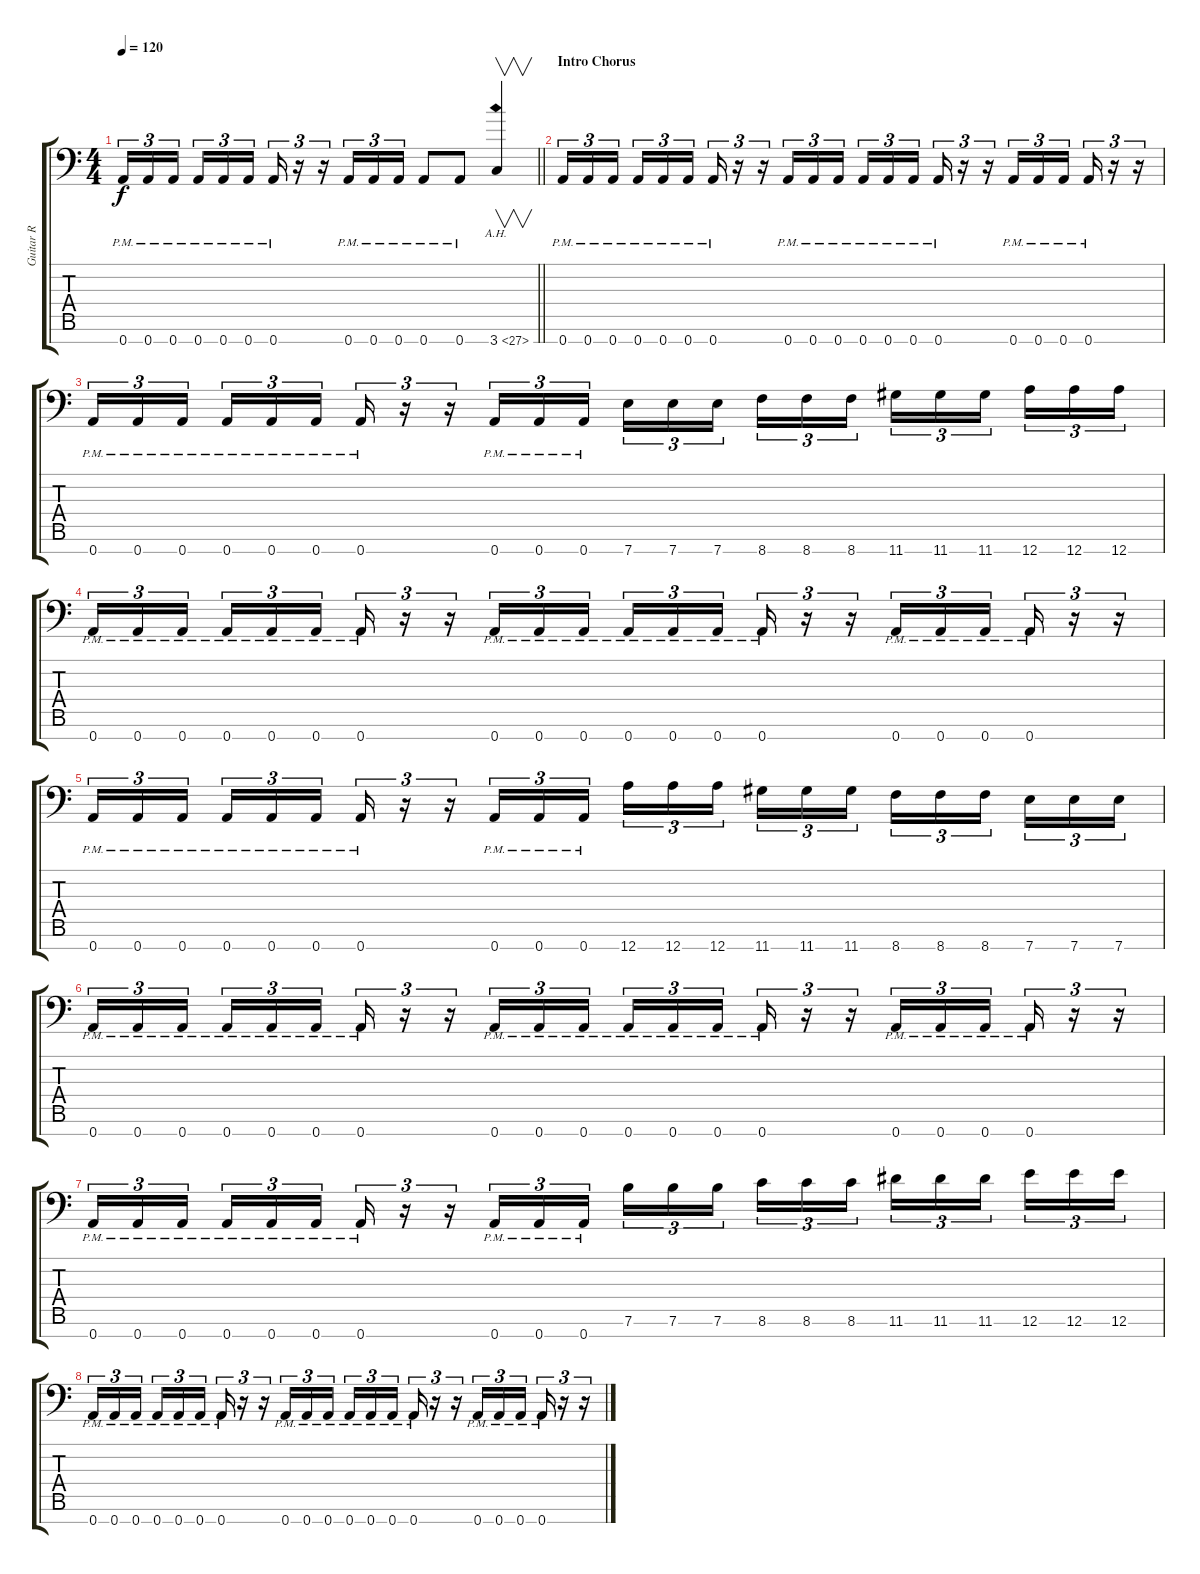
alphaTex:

\track ("Guitar R" "Guitar R") {instrument overdrivenguitar}
\staff {score tabs}
\tuning (E4 B3 G3 D3 A2 E2 A1) {hide}
\ts (4 4)
\tempo 120
\clef f4
\barLineRight lightlight
\ks c
0.7{pm}.16{tu (3 2) dy f} 0.7{pm}.16{tu (3 2)} 0.7{pm}.16{tu (3 2) beam splitsecondary} 0.7{pm}.16{tu (3 2)} 0.7{pm}.16{tu (3 2)} 0.7{pm}.16{tu (3 2)} 0.7{pm}.16{tu (3 2)} r.16{tu (3 2)} r.16{tu (3 2)} 0.7{pm}.16{tu (3 2)} 0.7{pm}.16{tu (3 2)} 0.7{pm}.16{tu (3 2)} 0.7{pm}.8 0.7{pm}.8 3.7{ah 24}.4{v} |
\section ("" "Intro Chorus")
0.7{pm}.16{tu (3 2)} 0.7{pm}.16{tu (3 2)} 0.7{pm}.16{tu (3 2) beam splitsecondary} 0.7{pm}.16{tu (3 2)} 0.7{pm}.16{tu (3 2)} 0.7{pm}.16{tu (3 2)} 0.7{pm}.16{tu (3 2)} r.16{tu (3 2)} r.16{tu (3 2)} 0.7{pm}.16{tu (3 2)} 0.7{pm}.16{tu (3 2)} 0.7{pm}.16{tu (3 2)} 0.7{pm}.16{tu (3 2)} 0.7{pm}.16{tu (3 2)} 0.7{pm}.16{tu (3 2) beam splitsecondary} 0.7{pm}.16{tu (3 2)} r.16{tu (3 2)} r.16{tu (3 2)} 0.7{pm}.16{tu (3 2)} 0.7{pm}.16{tu (3 2)} 0.7{pm}.16{tu (3 2) beam splitsecondary} 0.7{pm}.16{tu (3 2)} r.16{tu (3 2)} r.16{tu (3 2)} |
0.7{pm}.16{tu (3 2)} 0.7{pm}.16{tu (3 2)} 0.7{pm}.16{tu (3 2) beam splitsecondary} 0.7{pm}.16{tu (3 2)} 0.7{pm}.16{tu (3 2)} 0.7{pm}.16{tu (3 2)} 0.7{pm}.16{tu (3 2)} r.16{tu (3 2)} r.16{tu (3 2)} 0.7{pm}.16{tu (3 2)} 0.7{pm}.16{tu (3 2)} 0.7{pm}.16{tu (3 2)} 7.7.16{tu (3 2)} 7.7.16{tu (3 2)} 7.7.16{tu (3 2) beam splitsecondary} 8.7.16{tu (3 2)} 8.7.16{tu (3 2)} 8.7.16{tu (3 2)} 11.7.16{tu (3 2)} 11.7.16{tu (3 2)} 11.7.16{tu (3 2) beam splitsecondary} 12.7.16{tu (3 2)} 12.7.16{tu (3 2)} 12.7.16{tu (3 2)} |
0.7{pm}.16{tu (3 2)} 0.7{pm}.16{tu (3 2)} 0.7{pm}.16{tu (3 2) beam splitsecondary} 0.7{pm}.16{tu (3 2)} 0.7{pm}.16{tu (3 2)} 0.7{pm}.16{tu (3 2)} 0.7{pm}.16{tu (3 2)} r.16{tu (3 2)} r.16{tu (3 2)} 0.7{pm}.16{tu (3 2)} 0.7{pm}.16{tu (3 2)} 0.7{pm}.16{tu (3 2)} 0.7{pm}.16{tu (3 2)} 0.7{pm}.16{tu (3 2)} 0.7{pm}.16{tu (3 2) beam splitsecondary} 0.7{pm}.16{tu (3 2)} r.16{tu (3 2)} r.16{tu (3 2)} 0.7{pm}.16{tu (3 2)} 0.7{pm}.16{tu (3 2)} 0.7{pm}.16{tu (3 2) beam splitsecondary} 0.7{pm}.16{tu (3 2)} r.16{tu (3 2)} r.16{tu (3 2)} |
0.7{pm}.16{tu (3 2)} 0.7{pm}.16{tu (3 2)} 0.7{pm}.16{tu (3 2) beam splitsecondary} 0.7{pm}.16{tu (3 2)} 0.7{pm}.16{tu (3 2)} 0.7{pm}.16{tu (3 2)} 0.7{pm}.16{tu (3 2)} r.16{tu (3 2)} r.16{tu (3 2)} 0.7{pm}.16{tu (3 2)} 0.7{pm}.16{tu (3 2)} 0.7{pm}.16{tu (3 2)} 12.7.16{tu (3 2)} 12.7.16{tu (3 2)} 12.7.16{tu (3 2) beam splitsecondary} 11.7.16{tu (3 2)} 11.7.16{tu (3 2)} 11.7.16{tu (3 2)} 8.7.16{tu (3 2)} 8.7.16{tu (3 2)} 8.7.16{tu (3 2) beam splitsecondary} 7.7.16{tu (3 2)} 7.7.16{tu (3 2)} 7.7.16{tu (3 2)} |
0.7{pm}.16{tu (3 2)} 0.7{pm}.16{tu (3 2)} 0.7{pm}.16{tu (3 2) beam splitsecondary} 0.7{pm}.16{tu (3 2)} 0.7{pm}.16{tu (3 2)} 0.7{pm}.16{tu (3 2)} 0.7{pm}.16{tu (3 2)} r.16{tu (3 2)} r.16{tu (3 2)} 0.7{pm}.16{tu (3 2)} 0.7{pm}.16{tu (3 2)} 0.7{pm}.16{tu (3 2)} 0.7{pm}.16{tu (3 2)} 0.7{pm}.16{tu (3 2)} 0.7{pm}.16{tu (3 2) beam splitsecondary} 0.7{pm}.16{tu (3 2)} r.16{tu (3 2)} r.16{tu (3 2)} 0.7{pm}.16{tu (3 2)} 0.7{pm}.16{tu (3 2)} 0.7{pm}.16{tu (3 2) beam splitsecondary} 0.7{pm}.16{tu (3 2)} r.16{tu (3 2)} r.16{tu (3 2)} |
0.7{pm}.16{tu (3 2)} 0.7{pm}.16{tu (3 2)} 0.7{pm}.16{tu (3 2) beam splitsecondary} 0.7{pm}.16{tu (3 2)} 0.7{pm}.16{tu (3 2)} 0.7{pm}.16{tu (3 2)} 0.7{pm}.16{tu (3 2)} r.16{tu (3 2)} r.16{tu (3 2)} 0.7{pm}.16{tu (3 2)} 0.7{pm}.16{tu (3 2)} 0.7{pm}.16{tu (3 2)} 7.6.16{tu (3 2)} 7.6.16{tu (3 2)} 7.6.16{tu (3 2) beam splitsecondary} 8.6.16{tu (3 2)} 8.6.16{tu (3 2)} 8.6.16{tu (3 2)} 11.6.16{tu (3 2)} 11.6.16{tu (3 2)} 11.6.16{tu (3 2) beam splitsecondary} 12.6.16{tu (3 2)} 12.6.16{tu (3 2)} 12.6.16{tu (3 2)} |
0.7{pm}.16{tu (3 2)} 0.7{pm}.16{tu (3 2)} 0.7{pm}.16{tu (3 2) beam splitsecondary} 0.7{pm}.16{tu (3 2)} 0.7{pm}.16{tu (3 2)} 0.7{pm}.16{tu (3 2)} 0.7{pm}.16{tu (3 2)} r.16{tu (3 2)} r.16{tu (3 2)} 0.7{pm}.16{tu (3 2)} 0.7{pm}.16{tu (3 2)} 0.7{pm}.16{tu (3 2)} 0.7{pm}.16{tu (3 2)} 0.7{pm}.16{tu (3 2)} 0.7{pm}.16{tu (3 2) beam splitsecondary} 0.7{pm}.16{tu (3 2)} r.16{tu (3 2)} r.16{tu (3 2)} 0.7{pm}.16{tu (3 2)} 0.7{pm}.16{tu (3 2)} 0.7{pm}.16{tu (3 2) beam splitsecondary} 0.7{pm}.16{tu (3 2)} r.16{tu (3 2)} r.16{tu (3 2)}
